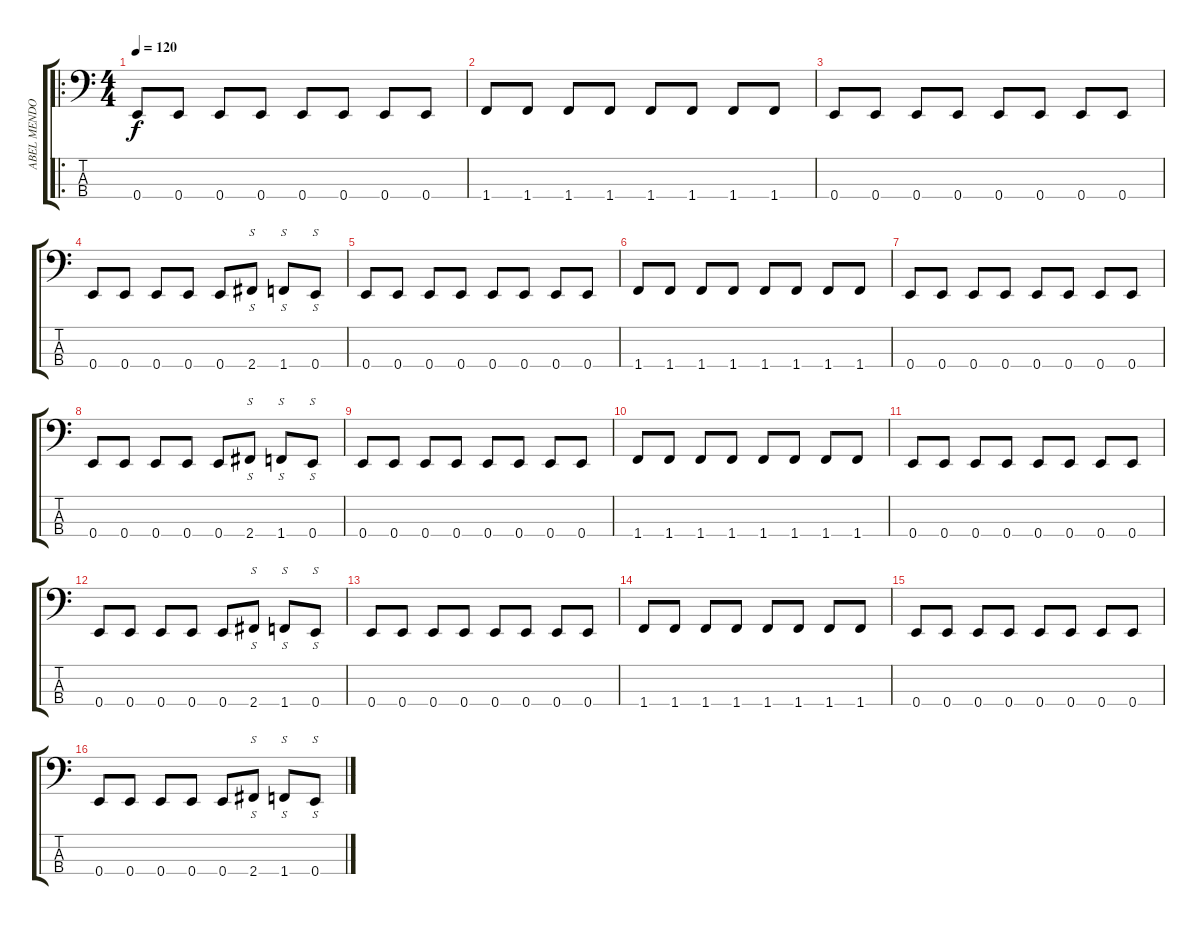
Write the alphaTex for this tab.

\track ("ABEL MENDOZA BAJO" "ABEL MENDO") {instrument electricbasspick}
\staff {score tabs}
\tuning (G2 D2 A1 E1) {hide}
\ro
\ts (4 4)
\tempo 120
\clef f4
\ks c
0.4.8{dy f instrument electricbasspick} 0.4.8 0.4.8 0.4.8 0.4.8 0.4.8 0.4.8 0.4.8 |
1.4.8 1.4.8 1.4.8 1.4.8 1.4.8 1.4.8 1.4.8 1.4.8 |
0.4.8 0.4.8 0.4.8 0.4.8 0.4.8 0.4.8 0.4.8 0.4.8 |
0.4.8 0.4.8 0.4.8 0.4.8 0.4.8 2.4.8{s} 1.4.8{s} 0.4.8{s} |
0.4.8 0.4.8 0.4.8 0.4.8 0.4.8 0.4.8 0.4.8 0.4.8 |
1.4.8 1.4.8 1.4.8 1.4.8 1.4.8 1.4.8 1.4.8 1.4.8 |
0.4.8 0.4.8 0.4.8 0.4.8 0.4.8 0.4.8 0.4.8 0.4.8 |
0.4.8 0.4.8 0.4.8 0.4.8 0.4.8 2.4.8{s} 1.4.8{s} 0.4.8{s} |
0.4.8 0.4.8 0.4.8 0.4.8 0.4.8 0.4.8 0.4.8 0.4.8 |
1.4.8 1.4.8 1.4.8 1.4.8 1.4.8 1.4.8 1.4.8 1.4.8 |
0.4.8 0.4.8 0.4.8 0.4.8 0.4.8 0.4.8 0.4.8 0.4.8 |
0.4.8 0.4.8 0.4.8 0.4.8 0.4.8 2.4.8{s} 1.4.8{s} 0.4.8{s} |
0.4.8 0.4.8 0.4.8 0.4.8 0.4.8 0.4.8 0.4.8 0.4.8 |
1.4.8 1.4.8 1.4.8 1.4.8 1.4.8 1.4.8 1.4.8 1.4.8 |
0.4.8 0.4.8 0.4.8 0.4.8 0.4.8 0.4.8 0.4.8 0.4.8 |
0.4.8 0.4.8 0.4.8 0.4.8 0.4.8 2.4.8{s} 1.4.8{s} 0.4.8{s}
